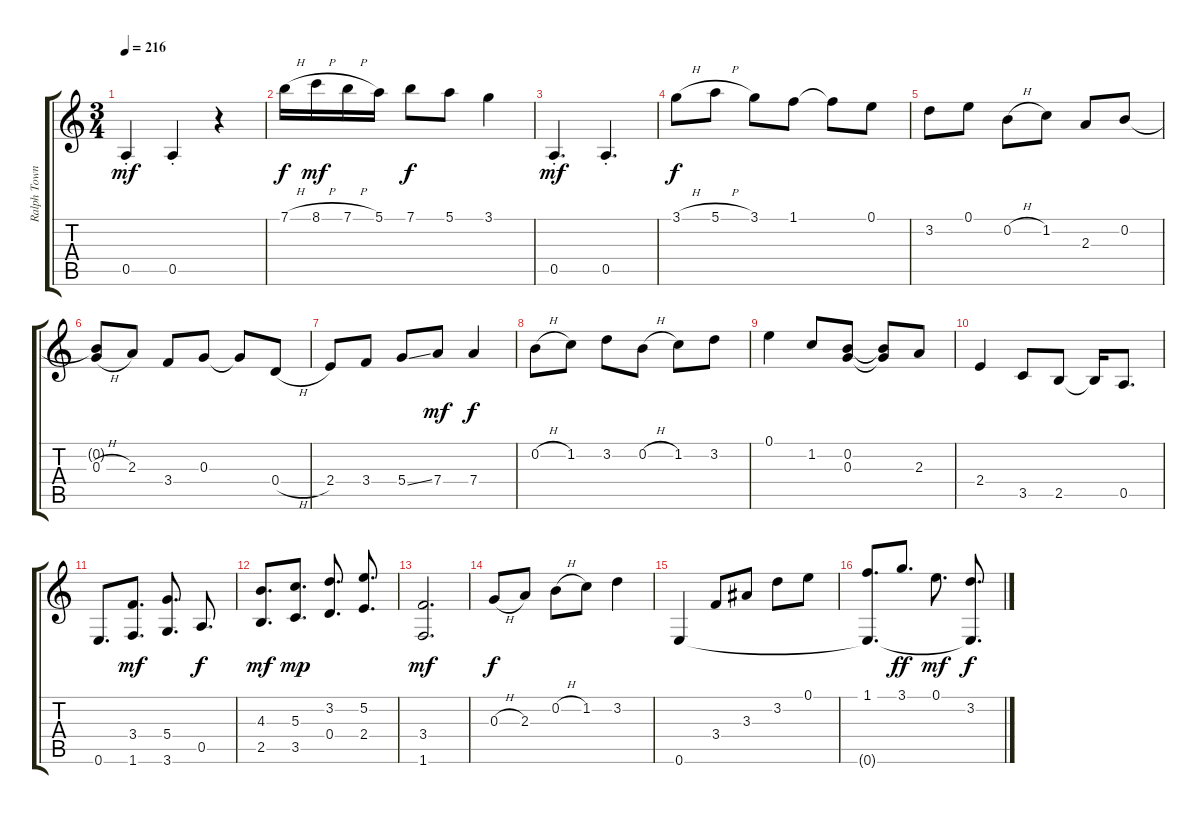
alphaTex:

\track ("Ralph Towner" "Ralph Town") {instrument acousticguitarnylon}
\staff {score tabs}
\tuning (E4 B3 G3 D3 A2 E2) {hide}
\ts (3 4)
\tempo 216
\clef g2
\ks c
0.5{st}.4{dy mf} 0.5{st}.4 r.4 |
7.1{h}.16{dy f} 8.1{h}.16{dy mf} 7.1{h}.16 5.1.16 7.1.8{dy f} 5.1.8 3.1.4 |
0.5{st}.4{d dy mf} 0.5{st}.4{d} |
3.1{h}.8{dy f} 5.1{h}.8 3.1.8 1.1.8 1.1{t}.8 0.1.8 |
3.2.8 0.1.8 0.2{h}.8 1.2.8 2.3.8 0.2.8 |
(0.2{t} 0.3{h}).8 2.3.8 3.4.8 0.3.8 0.3{t}.8 0.4{h}.8 |
2.4.8 3.4.8 5.4{ss}.8 7.4.8{dy mf} 7.4.4{dy f} |
0.2{h}.8 1.2.8 3.2.8 0.2{h}.8 1.2.8 3.2.8 |
0.1.4 1.2.8 (0.2 0.3).8 (0.2{t} 0.3{t}).8 2.3.8 |
2.4.4 3.5.8 2.5.8 2.5{t}.16 0.5.8{d} |
0.6.8{d} (3.4 1.6).8{d dy mf} (5.4 3.6).8{d} 0.5.8{d dy f} |
(4.3 2.5).8{d dy mf} (5.3 3.5).8{d dy mp} (3.2 0.4).8{d} (5.2 2.4).8{d} |
(3.4 1.6).2{d dy mf} |
0.3{h}.8{dy f} 2.3.8 0.2{h}.8 1.2.8 3.2.4 |
0.6.4 3.4.8 3.3.8 3.2.8 0.1.8 |
(1.1 0.6{t}).8{d} 3.1.8{d dy ff} 0.1.8{d dy mf} (3.2 0.6{t}).8{d dy f}
